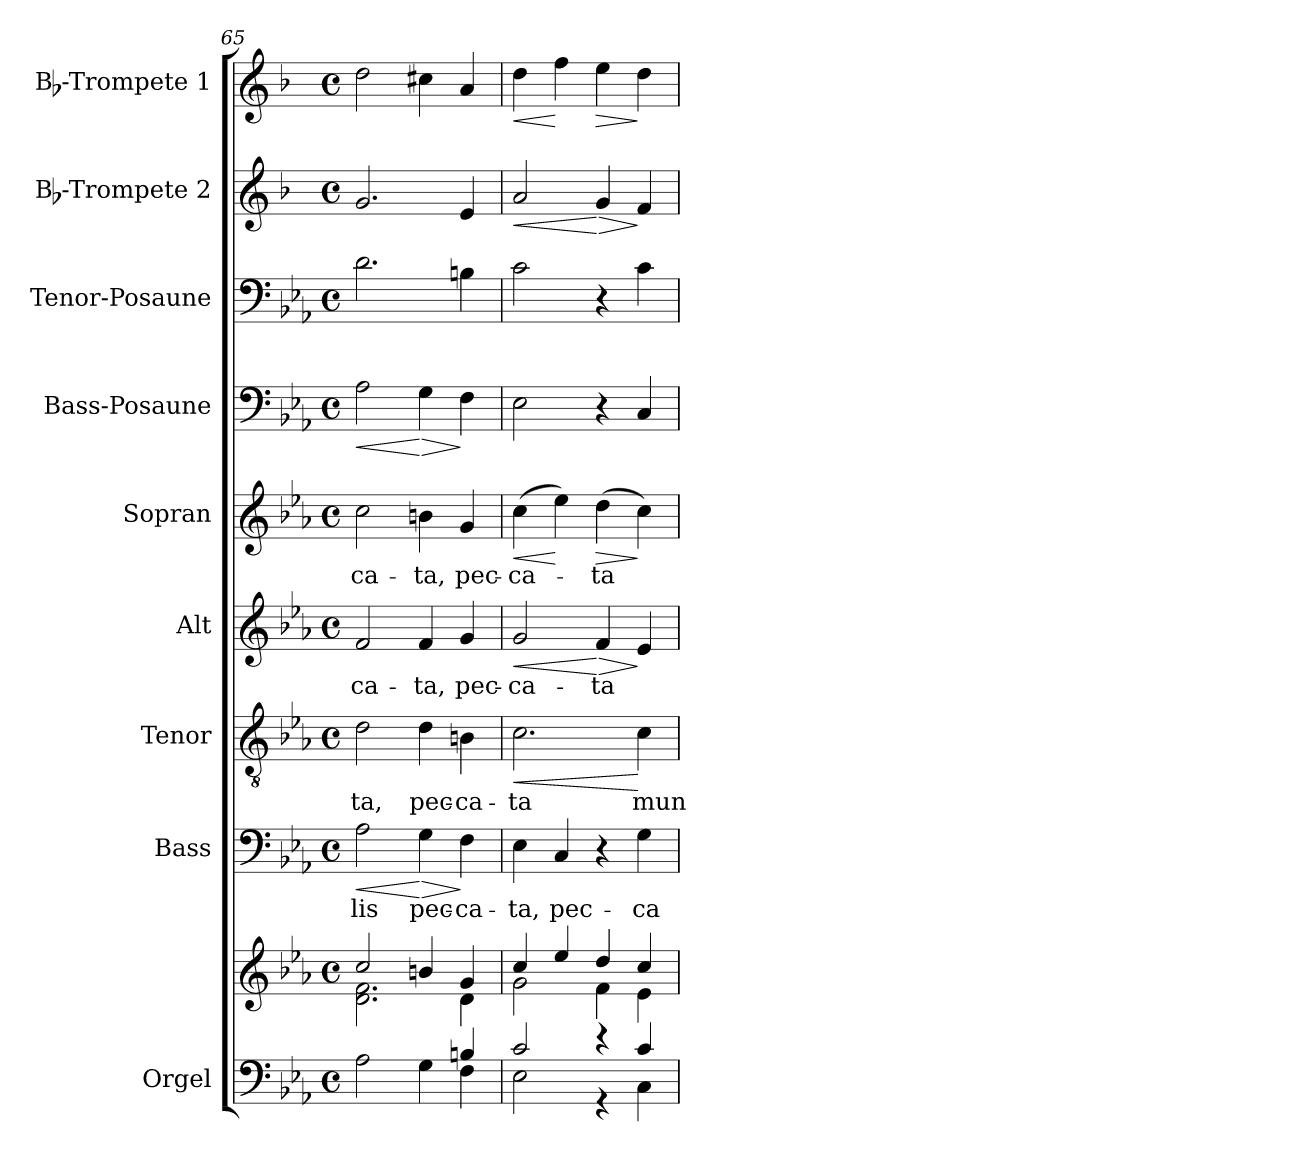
**kern	**kern	**kern	**text	**dynam	**kern	**text	**dynam	**kern	**text	**dynam	**kern	**text	**dynam	**kern	**dynam	**kern	**kern	**dynam	**kern	**dynam
*part9	*part9	*part8	*part8	*part8	*part7	*part7	*part7	*part6	*part6	*part6	*part5	*part5	*part5	*part4	*part4	*part3	*part2	*part2	*part1	*part1
*staff10	*staff9	*staff8	*staff8	*staff8	*staff7	*staff7	*staff7	*staff6	*staff6	*staff6	*staff5	*staff5	*staff5	*staff4	*staff4	*staff3	*staff2	*staff2	*staff1	*staff1
*I"Orgel	*	*I"Bass	*	*	*I"Tenor	*	*	*I"Alt	*	*	*I"Sopran	*	*	*I"Bass-Posaune	*	*I"Tenor-Posaune	*I"Bb-Trompete 2	*	*I"Bb-Trompete 1	*
*I'Org.	*	*I'B.	*	*	*I'T.	*	*	*I'A.	*	*	*I'S.	*	*	*I'B. Pos.	*	*I'T. Pos.	*I'Trp. 2	*	*I'Trp. 1	*
*clefF4	*clefG2	*clefF4	*	*	*clefGv2	*	*	*clefG2	*	*	*clefG2	*	*	*clefF4	*	*clefF4	*clefG2	*	*clefG2	*
*	*	*	*	*	*	*	*	*	*	*	*	*	*	*	*	*	*ITrd1c2	*	*ITrd1c2	*
*k[b-e-a-]	*k[b-e-a-]	*k[b-e-a-]	*	*	*k[b-e-a-]	*	*	*k[b-e-a-]	*	*	*k[b-e-a-]	*	*	*k[b-e-a-]	*	*k[b-e-a-]	*k[b-e-a-]	*	*k[b-e-a-]	*
*E-:	*E-:	*E-:	*	*	*E-:	*	*	*E-:	*	*	*E-:	*	*	*E-:	*	*E-:	*E-:	*	*E-:	*
*M4/4	*M4/4	*M4/4	*	*	*M4/4	*	*	*M4/4	*	*	*M4/4	*	*	*M4/4	*	*M4/4	*M4/4	*	*M4/4	*
*met(c)	*met(c)	*met(c)	*	*	*met(c)	*	*	*met(c)	*	*	*met(c)	*	*	*met(c)	*	*met(c)	*met(c)	*	*met(c)	*
=65	=65	=65	=65	=65	=65	=65	=65	=65	=65	=65	=65	=65	=65	=65	=65	=65	=65	=65	=65	=65
*^	*^	*	*	*	*	*	*	*	*	*	*	*	*	*	*	*	*	*	*	*
!	!	!	!	!	!LO:LY:b	!LO:HP:b	!	!LO:LY:b	!	!	!LO:LY:b	!	!	!LO:LY:b	!	!	!LO:HP:b	!	!	!	!	!
2.ryy	2A-\	2cc/	2.d\ 2.f\	2A-\	-lis	<	2d\	-ta,	.	2f/	-ca-	.	2cc\	-ca-	.	2A-\	<	2.d\	2.f/	.	2cc\	.
!	!	!	!	!	!LO:LY:b	!LO:HP:n=1:b	!	!LO:LY:b	!	!	!LO:LY:b	!	!	!LO:LY:b	!	!	!LO:HP:n=1:b	!	!	!	!	!
.	4G\	4bn/	.	4G\	pec-	[ >	4d\	pec-	.	4f/	-ta,	.	4bn\	-ta,	.	4G\	[ >	.	.	.	4bn\	.
!	!	!	!	!	!LO:LY:b	!	!	!LO:LY:b	!	!	!LO:LY:b	!	!	!LO:LY:b	!	!	!	!	!	!	!	!
4Bn/	4F\	4g/	4d\	4F\	-ca-	]	4Bn\	-ca-	.	4g/	pec-	.	4g/	pec-	.	4F\	]	4Bn\	4d/	.	4g/	.
=66	=66	=66	=66	=66	=66	=66	=66	=66	=66	=66	=66	=66	=66	=66	=66	=66	=66	=66	=66	=66	=66	=66
!	!	!	!	!	!LO:LY:b	!	!	!LO:LY:b	!LO:HP:b	!	!	!	!	!	!	!	!	!	!	!	!	!
!	!	!	!	!	!	!	!	!	!LO:HP:n=1:b	!	!LO:LY:b	!LO:HP:b	!	!LO:LY:b	!LO:HP:b	!	!	!	!	!LO:HP:b	!	!LO:HP:b
2c/	2E-\	4cc/	2g\	4E-\	-ta,	.	2.c\	-ta	< >	2g/	-ca-	<	(>4cc\	-ca-	<	2E-\	.	2c\	2g/	<	4cc\	<
!	!	!	!	!	!LO:LY:b	!	!	!	!	!	!	!	!	!	!	!	!	!	!	!	!	!
.	.	4ee-/	.	4C/	pec-	.	.	.	.	.	.	.	4ee-\)	.	[	.	.	.	.	.	4ee-\	[
!	!	!	!	!	!	!	!	!	!	!	!LO:LY:b	!LO:HP:n=1:b	!	!LO:LY:b	!LO:HP:b	!	!	!	!	!LO:HP:n=1:b	!	!LO:HP:b
4r	4r	4dd/	4f\	4r	.	.	.	.	.	4f/	-ta	[ >	(>4dd\	-ta	>	4r	.	4r	4f/	[ >	4dd\	>
!	!	!	!	!	!LO:LY:b	!	!	!LO:LY:b	!	!	!	!	!	!	!	!	!	!	!	!	!	!
4c/	4C\	4cc/	4e-\	4G\	-ca-	.	4c\	mun-	[	4e-/	.	]	4cc\)	.	]	4C/	.	4c\	4e-/	]	4cc\	]
*v	*v	*	*	*	*	*	*	*	*	*	*	*	*	*	*	*	*	*	*	*	*	*
*	*v	*v	*	*	*	*	*	*	*	*	*	*	*	*	*	*	*	*	*	*	*
.	.	.	.	.	.	.	]	.	.	.	.	.	.	.	.	.	.	.	.	.
=	=	=	=	=	=	=	=	=	=	=	=	=	=	=	=	=	=	=	=	=
*-	*-	*-	*-	*-	*-	*-	*-	*-	*-	*-	*-	*-	*-	*-	*-	*-	*-	*-	*-	*-
